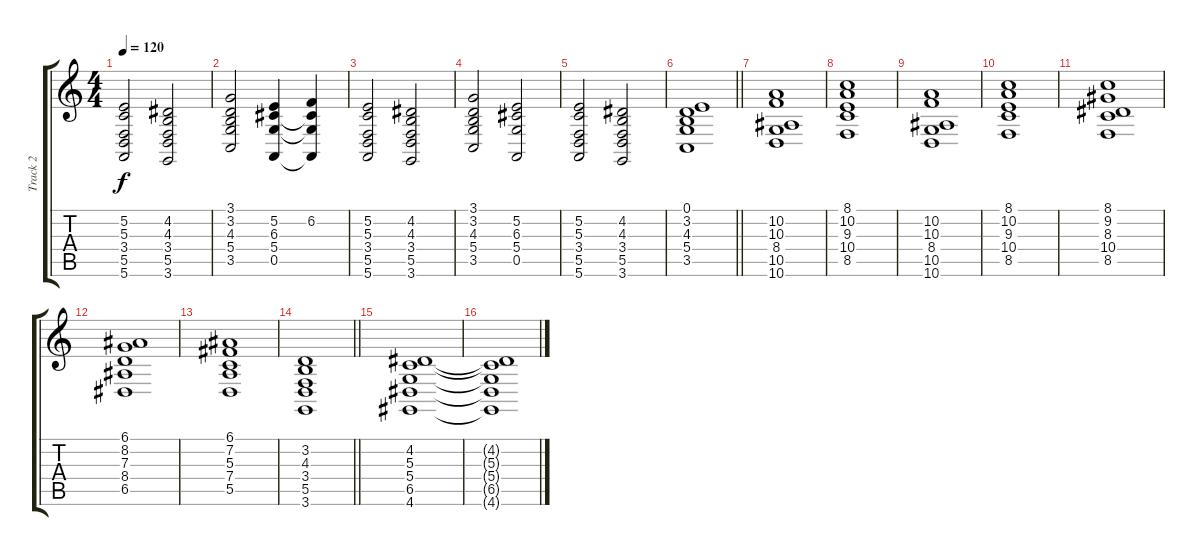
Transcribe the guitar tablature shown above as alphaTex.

\track ("Track 2" "Track 2") {instrument brightacousticpiano}
\staff {score tabs}
\tuning (E4 B3 G3 D3 A2 E2) {hide}
\ts (4 4)
\tempo 120
\clef g2
\ks c
(5.2 5.3 3.4 5.5 5.6).2{dy f} (4.2 4.3 3.4 5.5 3.6).2 |
(3.1 3.2 4.3 5.4 3.5).2 (5.2 6.3 5.4 0.5).4 (6.2 6.3{t} 5.4{t} 0.5{t}).4 |
(5.2 5.3 3.4 5.5 5.6).2 (4.2 4.3 3.4 5.5 3.6).2 |
(3.1 3.2 4.3 5.4 3.5).2 (5.2 6.3 5.4 0.5).2 |
(5.2 5.3 3.4 5.5 5.6).2 (4.2 4.3 3.4 5.5 3.6).2 |
\barLineRight lightlight
(0.1 3.2 4.3 5.4 3.5).1 |
(10.2 10.3 8.4 10.5 10.6).1 |
(8.1 10.2 9.3 10.4 8.5).1 |
(10.2 10.3 8.4 10.5 10.6).1 |
(8.1 10.2 9.3 10.4 8.5).1 |
(8.1 9.2 8.3 10.4 8.5).1 |
(6.1 8.2 7.3 8.4 6.5).1 |
(6.1 7.2 5.3 7.4 5.5).1 |
\barLineRight lightlight
(3.2 4.3 3.4 5.5 3.6).1 |
(4.2 5.3 5.4 6.5 4.6).1 |
(4.2{t} 5.3{t} 5.4{t} 6.5{t} 4.6{t}).1
